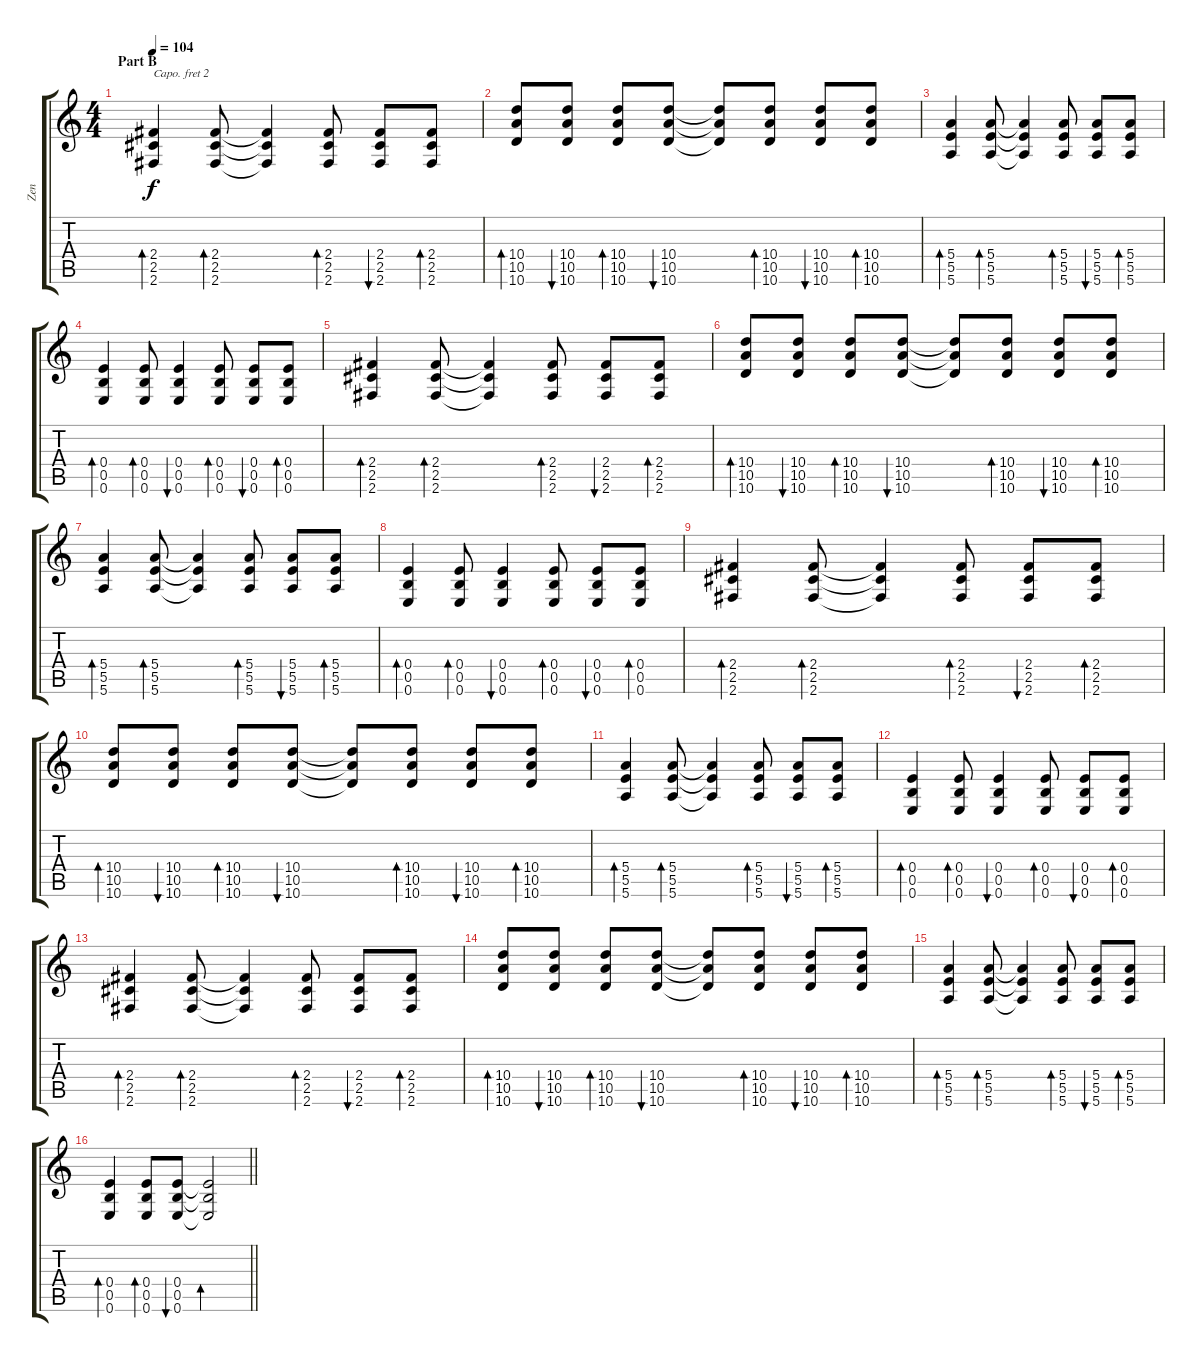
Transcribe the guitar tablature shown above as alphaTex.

\track ("Zen" "Zen") {instrument acousticguitarsteel}
\staff {score tabs}
\capo 2
\tuning (E4 B3 G3 D3 A2 D2) {hide}
\ts (4 4)
\section ("" "Part B")
\tempo 104
\clef g2
\ks c
(2.4 2.5 2.6).4{bd 60 dy f} (2.4 2.5 2.6).8{bd 60} (2.4{t} 2.5{t} 2.6{t}).4 (2.4 2.5 2.6).8{bd 60} (2.4 2.5 2.6).8{bu 60} (2.4 2.5 2.6).8{bd 60} |
(10.4 10.5 10.6).8{bd 60} (10.4 10.5 10.6).8{bu 60} (10.4 10.5 10.6).8{bd 60} (10.4 10.5 10.6).8{bu 60} (10.4{t} 10.5{t} 10.6{t}).8 (10.4 10.5 10.6).8{bd 60} (10.4 10.5 10.6).8{bu 60} (10.4 10.5 10.6).8{bd 60} |
(5.4 5.5 5.6).4{bd 60} (5.4 5.5 5.6).8{bd 60} (5.4{t} 5.5{t} 5.6{t}).4 (5.4 5.5 5.6).8{bd 60} (5.4 5.5 5.6).8{bu 60} (5.4 5.5 5.6).8{bd 60} |
(0.4 0.5 0.6).4{bd 60} (0.4 0.5 0.6).8{bd 60} (0.4 0.5 0.6).4{bu 60} (0.4 0.5 0.6).8{bd 60} (0.4 0.5 0.6).8{bu 60} (0.4 0.5 0.6).8{bd 60} |
(2.4 2.5 2.6).4{bd 60} (2.4 2.5 2.6).8{bd 60} (2.4{t} 2.5{t} 2.6{t}).4 (2.4 2.5 2.6).8{bd 60} (2.4 2.5 2.6).8{bu 60} (2.4 2.5 2.6).8{bd 60} |
(10.4 10.5 10.6).8{bd 60} (10.4 10.5 10.6).8{bu 60} (10.4 10.5 10.6).8{bd 60} (10.4 10.5 10.6).8{bu 60} (10.4{t} 10.5{t} 10.6{t}).8 (10.4 10.5 10.6).8{bd 60} (10.4 10.5 10.6).8{bu 60} (10.4 10.5 10.6).8{bd 60} |
(5.4 5.5 5.6).4{bd 60} (5.4 5.5 5.6).8{bd 60} (5.4{t} 5.5{t} 5.6{t}).4 (5.4 5.5 5.6).8{bd 60} (5.4 5.5 5.6).8{bu 60} (5.4 5.5 5.6).8{bd 60} |
(0.4 0.5 0.6).4{bd 60} (0.4 0.5 0.6).8{bd 60} (0.4 0.5 0.6).4{bu 60} (0.4 0.5 0.6).8{bd 60} (0.4 0.5 0.6).8{bu 60} (0.4 0.5 0.6).8{bd 60} |
(2.4 2.5 2.6).4{bd 60} (2.4 2.5 2.6).8{bd 60} (2.4{t} 2.5{t} 2.6{t}).4 (2.4 2.5 2.6).8{bd 60} (2.4 2.5 2.6).8{bu 60} (2.4 2.5 2.6).8{bd 60} |
(10.4 10.5 10.6).8{bd 60} (10.4 10.5 10.6).8{bu 60} (10.4 10.5 10.6).8{bd 60} (10.4 10.5 10.6).8{bu 60} (10.4{t} 10.5{t} 10.6{t}).8 (10.4 10.5 10.6).8{bd 60} (10.4 10.5 10.6).8{bu 60} (10.4 10.5 10.6).8{bd 60} |
(5.4 5.5 5.6).4{bd 60} (5.4 5.5 5.6).8{bd 60} (5.4{t} 5.5{t} 5.6{t}).4 (5.4 5.5 5.6).8{bd 60} (5.4 5.5 5.6).8{bu 60} (5.4 5.5 5.6).8{bd 60} |
(0.4 0.5 0.6).4{bd 60} (0.4 0.5 0.6).8{bd 60} (0.4 0.5 0.6).4{bu 60} (0.4 0.5 0.6).8{bd 60} (0.4 0.5 0.6).8{bu 60} (0.4 0.5 0.6).8{bd 60} |
(2.4 2.5 2.6).4{bd 60} (2.4 2.5 2.6).8{bd 60} (2.4{t} 2.5{t} 2.6{t}).4 (2.4 2.5 2.6).8{bd 60} (2.4 2.5 2.6).8{bu 60} (2.4 2.5 2.6).8{bd 60} |
(10.4 10.5 10.6).8{bd 60} (10.4 10.5 10.6).8{bu 60} (10.4 10.5 10.6).8{bd 60} (10.4 10.5 10.6).8{bu 60} (10.4{t} 10.5{t} 10.6{t}).8 (10.4 10.5 10.6).8{bd 60} (10.4 10.5 10.6).8{bu 60} (10.4 10.5 10.6).8{bd 60} |
(5.4 5.5 5.6).4{bd 60} (5.4 5.5 5.6).8{bd 60} (5.4{t} 5.5{t} 5.6{t}).4 (5.4 5.5 5.6).8{bd 60} (5.4 5.5 5.6).8{bu 60} (5.4 5.5 5.6).8{bd 60} |
\barLineRight lightlight
(0.4 0.5 0.6).4{bd 60} (0.4 0.5 0.6).8{bd 60} (0.4 0.5 0.6).8{bu 60} (0.4{t} 0.5{t} 0.6{t}).2{bd 60}
